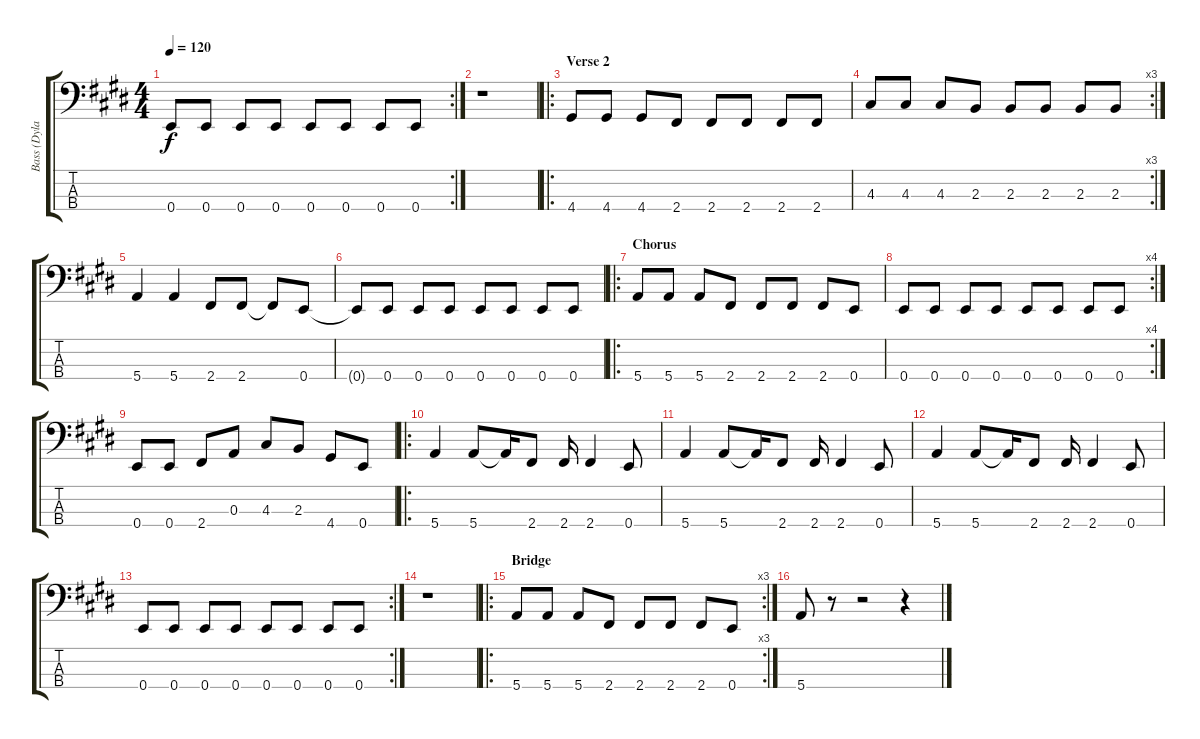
\track ("Bass (Dylan Keefe)" "Bass (Dyla") {instrument electricbasspick}
\staff {score tabs}
\tuning (G2 D2 A1 E1) {hide}
\rc 2
\ts (4 4)
\tempo 120
\clef f4
\ks e
0.4.8{dy f} 0.4.8 0.4.8 0.4.8 0.4.8 0.4.8 0.4.8 0.4.8 |
r.1 |
\ro
\section ("" "Verse 2")
4.4.8 4.4.8 4.4.8 2.4.8 2.4.8 2.4.8 2.4.8 2.4.8 |
\rc 3
4.3.8 4.3.8 4.3.8 2.3.8 2.3.8 2.3.8 2.3.8 2.3.8 |
5.4.4 5.4.4 2.4.8 2.4.8 2.4{t}.8 0.4.8 |
0.4{t}.8 0.4.8 0.4.8 0.4.8 0.4.8 0.4.8 0.4.8 0.4.8 |
\ro
\section ("" "Chorus")
5.4.8 5.4.8 5.4.8 2.4.8 2.4.8 2.4.8 2.4.8 0.4.8 |
\rc 4
0.4.8 0.4.8 0.4.8 0.4.8 0.4.8 0.4.8 0.4.8 0.4.8 |
0.4.8 0.4.8 2.4.8 0.3.8 4.3.8 2.3.8 4.4.8 0.4.8 |
\ro
5.4.4 5.4.8 5.4{t}.16 2.4.8 2.4.16 2.4.4 0.4.8 |
5.4.4 5.4.8 5.4{t}.16 2.4.8 2.4.16 2.4.4 0.4.8 |
5.4.4 5.4.8 5.4{t}.16 2.4.8 2.4.16 2.4.4 0.4.8 |
\rc 2
0.4.8 0.4.8 0.4.8 0.4.8 0.4.8 0.4.8 0.4.8 0.4.8 |
r.1 |
\ro
\rc 3
\section ("" "Bridge")
5.4.8 5.4.8 5.4.8 2.4.8 2.4.8 2.4.8 2.4.8 0.4.8 |
5.4.8 r.8 r.2 r.4
